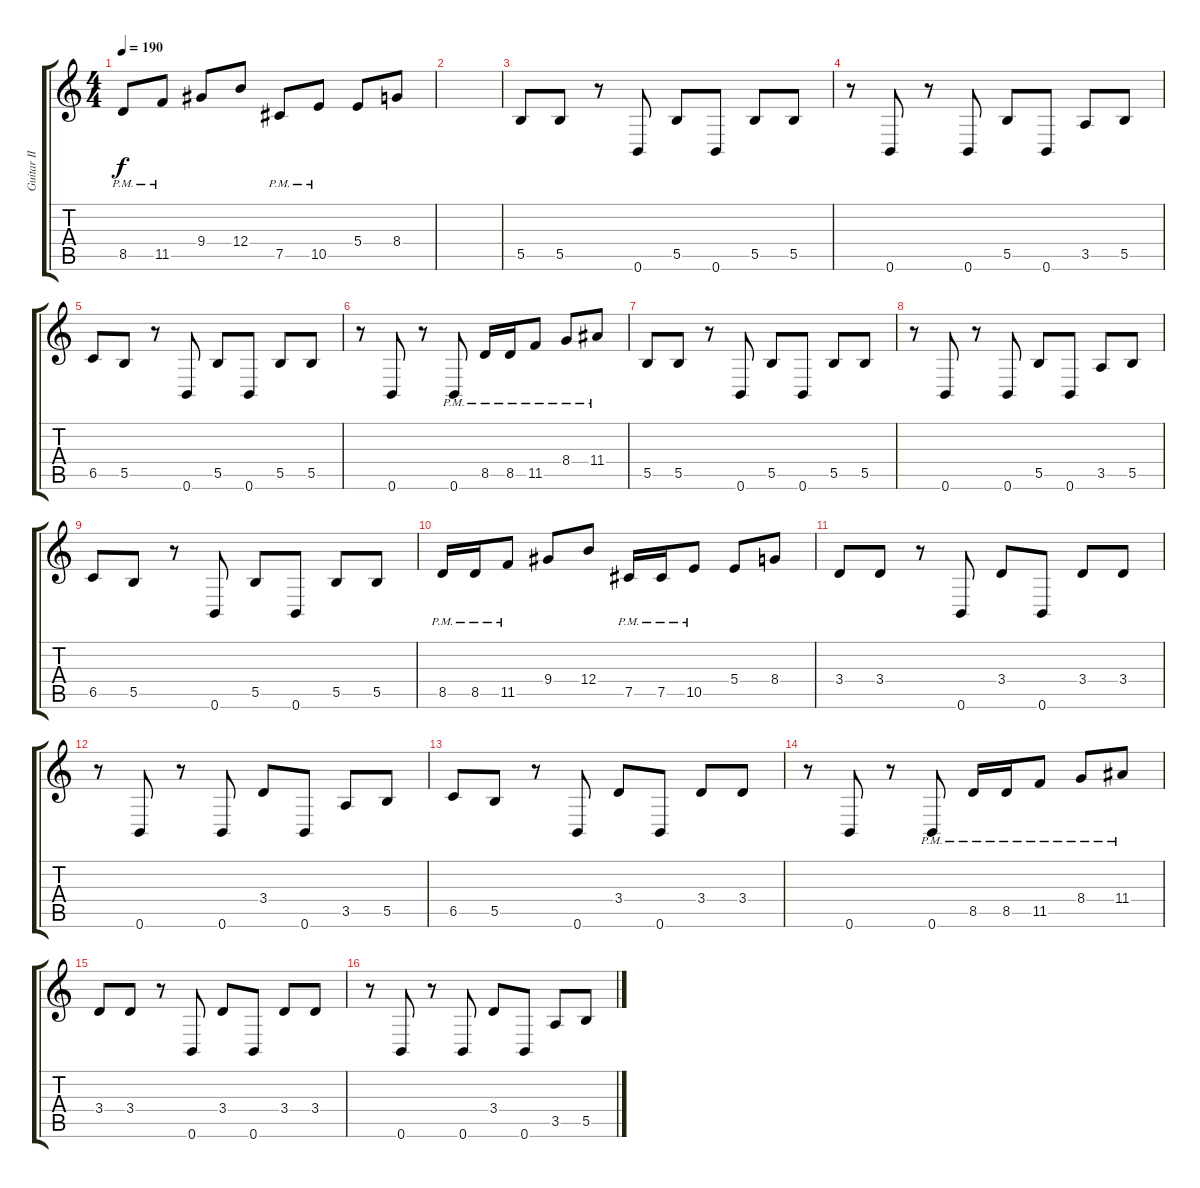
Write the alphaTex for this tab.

\track ("Guitar II" "Guitar II") {instrument distortionguitar}
\staff {score tabs}
\tuning (Db4 Ab3 E3 B2 Gb2 B1) {hide}
\ts (4 4)
\tempo 190
\clef g2
\ks c
8.5{pm}.8{dy f} 11.5{pm}.8 9.4.8 12.4.8 7.5{pm}.8 10.5{pm}.8 5.4.8 8.4.8 |
|
5.5.8 5.5.8 r.8 0.6.8 5.5.8 0.6.8 5.5.8 5.5.8 |
r.8 0.6.8 r.8 0.6.8 5.5.8 0.6.8 3.5.8 5.5.8 |
6.5.8 5.5.8 r.8 0.6.8 5.5.8 0.6.8 5.5.8 5.5.8 |
r.8 0.6.8 r.8 0.6{pm}.8 8.5{pm}.16 8.5{pm}.16 11.5{pm}.8 8.4{pm}.8 11.4{pm}.8 |
5.5.8 5.5.8 r.8 0.6.8 5.5.8 0.6.8 5.5.8 5.5.8 |
r.8 0.6.8 r.8 0.6.8 5.5.8 0.6.8 3.5.8 5.5.8 |
6.5.8 5.5.8 r.8 0.6.8 5.5.8 0.6.8 5.5.8 5.5.8 |
8.5{pm}.16 8.5{pm}.16 11.5{pm}.8 9.4.8 12.4.8 7.5{pm}.16 7.5{pm}.16 10.5{pm}.8 5.4.8 8.4.8 |
3.4.8 3.4.8 r.8 0.6.8 3.4.8 0.6.8 3.4.8 3.4.8 |
r.8 0.6.8 r.8 0.6.8 3.4.8 0.6.8 3.5.8 5.5.8 |
6.5.8 5.5.8 r.8 0.6.8 3.4.8 0.6.8 3.4.8 3.4.8 |
r.8 0.6.8 r.8 0.6{pm}.8 8.5{pm}.16 8.5{pm}.16 11.5{pm}.8 8.4{pm}.8 11.4{pm}.8 |
3.4.8 3.4.8 r.8 0.6.8 3.4.8 0.6.8 3.4.8 3.4.8 |
r.8 0.6.8 r.8 0.6.8 3.4.8 0.6.8 3.5.8 5.5.8
